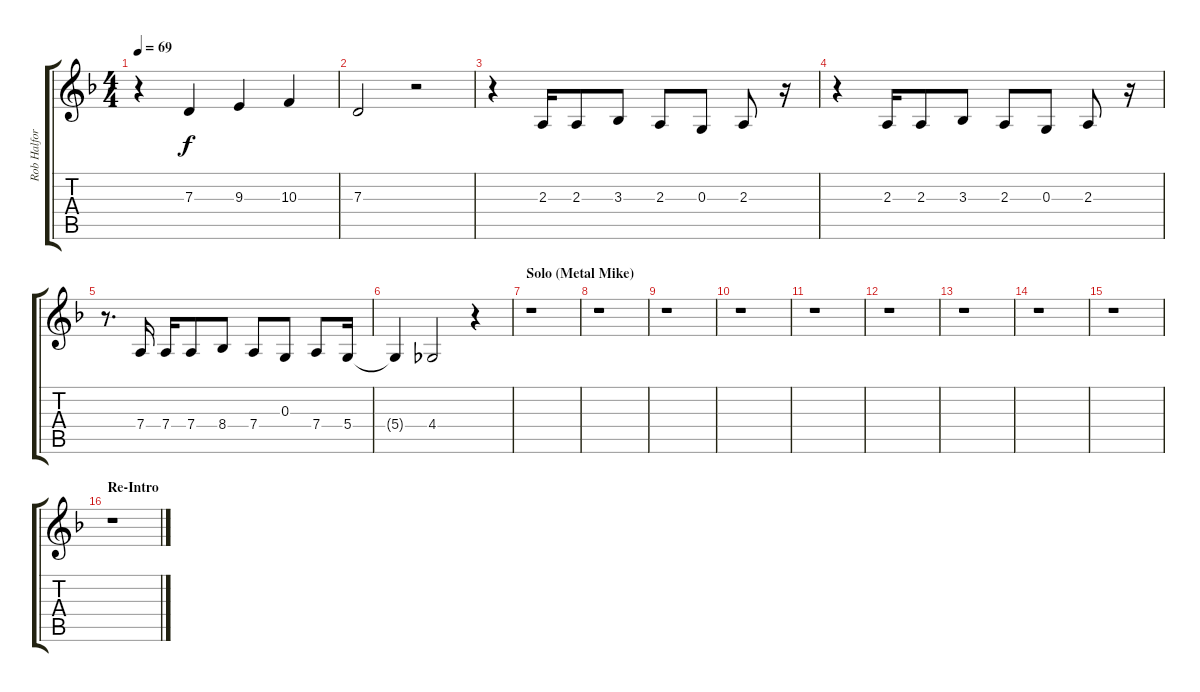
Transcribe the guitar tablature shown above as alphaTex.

\track ("Rob Halford" "Rob Halfor") {instrument altosax}
\staff {score tabs}
\tuning (E4 B3 G3 D3 A2 E2) {hide}
\ts (4 4)
\tempo 69
\clef g2
\ks dminor
r.4{dy f} 7.3.4 9.3.4 10.3.4 |
7.3.2 r.2 |
r.4 2.3.16 2.3.8 3.3.8 2.3.8 0.3.8 2.3.8 r.16 |
r.4 2.3.16 2.3.8 3.3.8 2.3.8 0.3.8 2.3.8 r.16 |
r.8{d} 7.4.16 7.4.16 7.4.8 8.4.8 7.4.8 0.3.8 7.4.8 5.4.16 |
5.4{t}.4 4.4.2 r.4 |
\section ("" "Solo (Metal Mike)")
r.1 |
r.1 |
r.1 |
r.1 |
r.1 |
r.1 |
r.1 |
r.1 |
r.1 |
\section ("" "Re-Intro")
r.1
